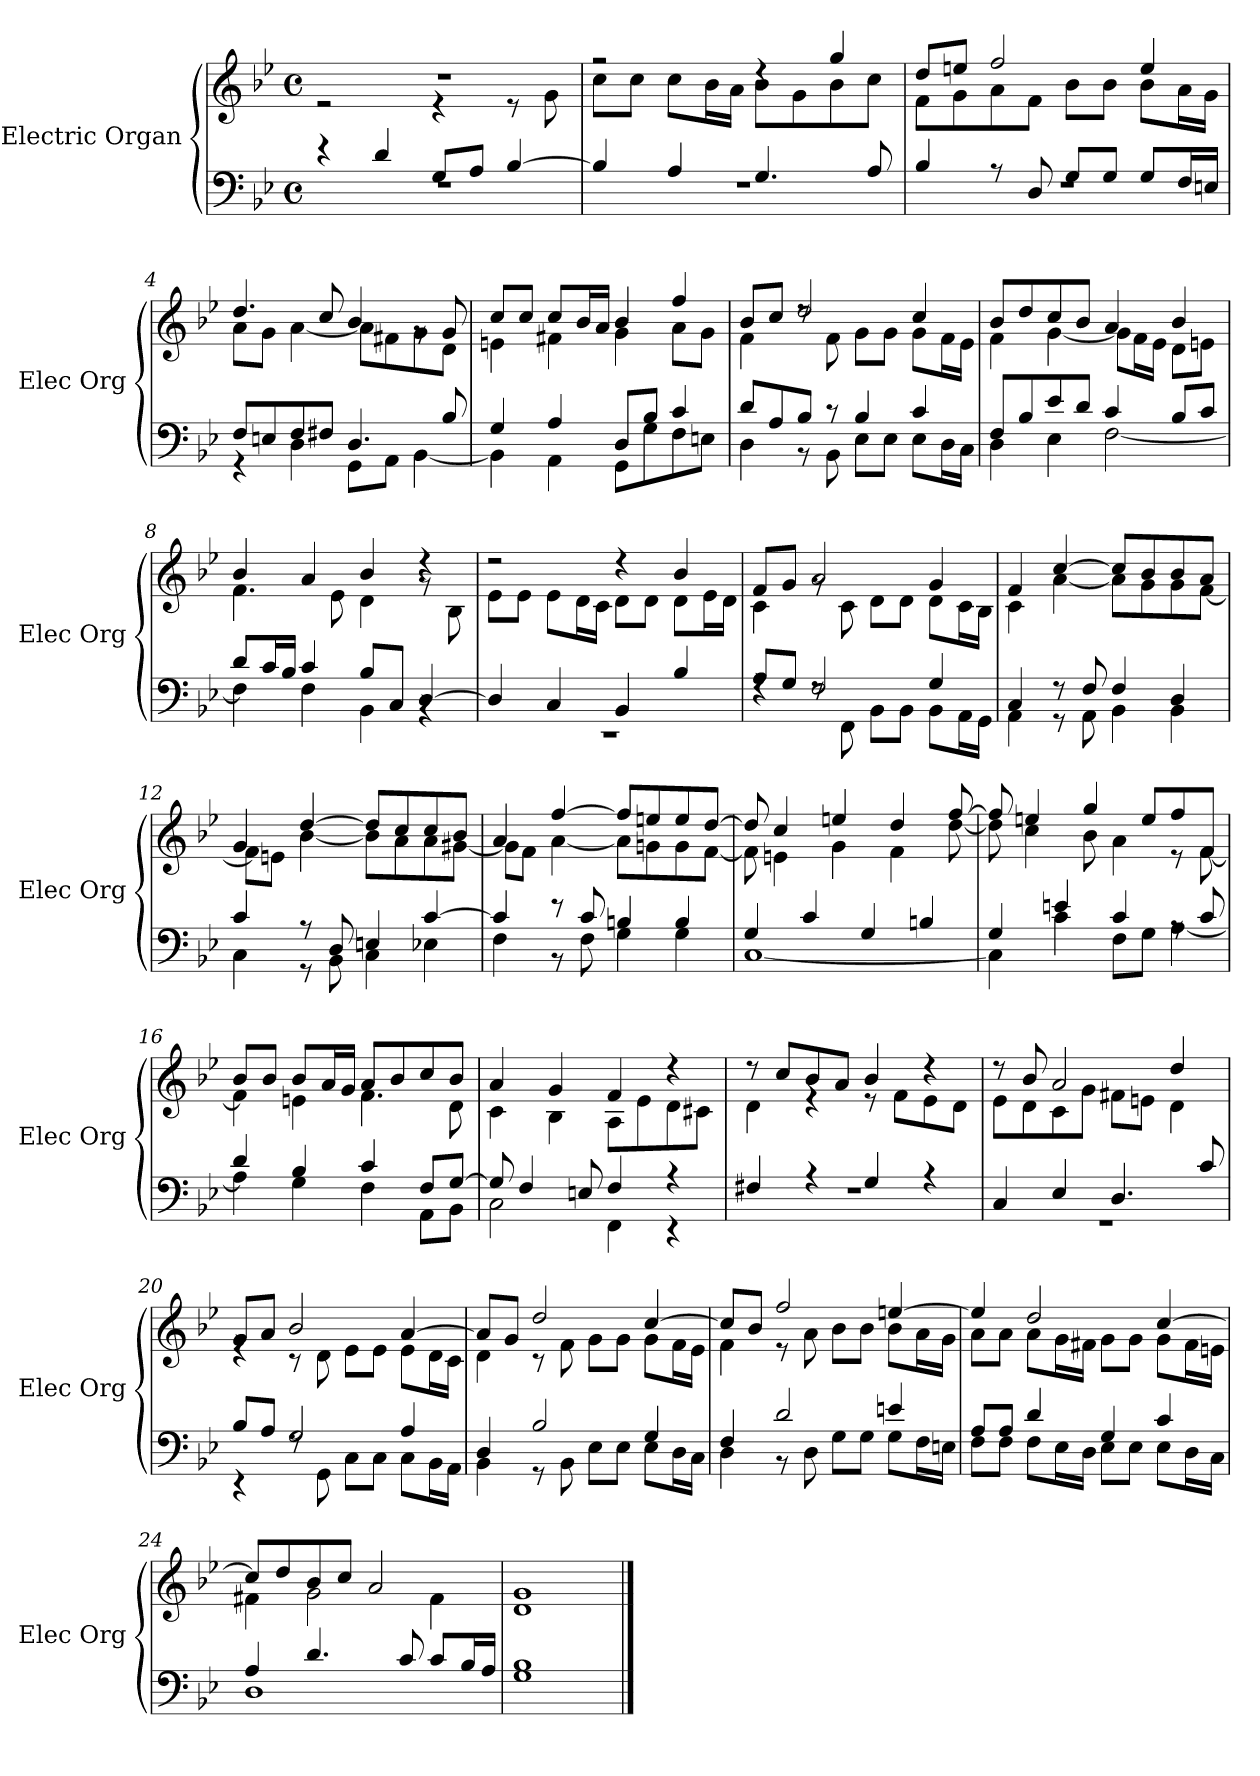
**kern	**kern
*part1	*part1
*staff2	*staff1
*I"Electric Organ	*
*I'Elec Org	*
*clefF4	*clefG2
*k[b-e-]	*k[b-e-]
*M4/4	*M4/4
*met(c)	*met(c)
=1	=1
*^	*^
4r	1rF	1r	2r
4d/	.	.	.
8G/L	.	.	4r
8A/J	.	.	.
[4B-/	.	.	8r
.	.	.	8g\
=2	=2	=2	=2
4B-/]	1rF	2rff	8cc\L
.	.	.	8cc\J
4A/	.	.	8cc\L
.	.	.	16b-\L
.	.	.	16a\JJ
4.G/	.	4rdd	8b-\L
.	.	.	8g\
.	.	4gg/	8b-\
8A/	.	.	8cc\J
=3	=3	=3	=3
4B-/	1rF	8dd/L	8f\L
.	.	8een/J	8g\
8r	.	2ff/	8a\
8D/	.	.	8f\J
8G/L	.	.	8b-\L
8G/J	.	.	8b-\J
8G/L	.	4ee/	8b-\L
16F/L	.	.	16a\L
16En/JJ	.	.	16g\JJ
=4	=4	=4	=4
8F/L	4r	4.dd/	8a\L
8En/	.	.	8g\J
8F/	4D\	.	[4a\
8F#X/J	.	8cc/	.
4.D/	8GG\L	4b-/	8a\L]
.	8AA\J	.	8f#X\
.	[4BB-\	8rg	8g\
8B-/	.	8g/	8d\J
=5	=5	=5	=5
4G/	4BB-\]	8cc/L	4en\
.	.	8cc/J	.
4A/	4AA\	8cc/L	4f#X\
.	.	16b-/L	.
.	.	16a/JJ	.
8D/L	8GG\L	4b-/	4g\
8B-/J	8G\	.	.
4c/	8F\	4ff/	8a\L
.	8En\J	.	8g\J
=6	=6	=6	=6
8d/L	4D\	8b-/L	4f\
8A/	.	8cc/J	.
8B-/J	8r	2dd/	8rdd
8r	8BB-\	.	8f\
4B-/	8E-\L	.	8g\L
.	8E-\J	.	8g\J
4c/	8E-\L	4cc/	8g\L
.	16D\L	.	16f\L
.	16C\JJ	.	16e-\JJ
!!LO:LB:g=z	!!
=7	=7	=7	=7
8F/L	4D\	8b-/L	4f\
8B-/	.	8dd/	.
8e-/	4E-\	8cc/	[4g\
8d/J	.	8b-/J	.
4c/	[2F\	4a/	8g\L]
.	.	.	16f\L
.	.	.	16e-\JJ
8B-/L	.	4b-/	8d\L
8c/J	.	.	8en\J
=8	=8	=8	=8
8d/L	4F\]	4b-/	4.f\
16c/L	.	.	.
16B-/JJ	.	.	.
4c/	4F\	4a/	.
.	.	.	8e-\
8B-/L	4BB-\	4b-/	4d\
8C/J	.	.	.
[4D/	4rBB	4r	8rg
.	.	.	8B-\
=9	=9	=9	=9
4D/]	1r	2r	8e-\L
.	.	.	8e-\J
4C/	.	.	8e-\L
.	.	.	16d\L
.	.	.	16c\JJ
4BB-/	.	4r	8d\L
.	.	.	8d\J
4B-/	.	4b-/	8d\L
.	.	.	16e-\L
.	.	.	16d\JJ
=10	=10	=10	=10
8A/L	4rF	8f/L	4c\
8G/J	.	8g/J	.
2F/	8rF	2a/	8rg
.	8FF\	.	8c\
.	8BB-\L	.	8d\L
.	8BB-\J	.	8d\J
4G/	8BB-\L	4g/	8d\L
.	16AA\L	.	16c\L
.	16GG\JJ	.	16B-\JJ
=11	=11	=11	=11
4C/	4AA\	4f/	4c\
8r	8r	[4cc/	[4a\
8F/	8AA\	.	.
4F/	4BB-\	8cc/L]	8a\L]
.	.	8b-/	8g\
4D/	4BB-\	8b-/	8g\
.	.	8a/J	[8f\J
=12	=12	=12	=12
4c/	4C\	4g/	8f\L]
.	.	.	8en\J
8r	8r	[4dd/	[4b-\
8D/	8BB-\	.	.
4En/	4C\	8dd/L]	8b-\L]
.	.	8cc/	8a\
[4c/	4E-X\	8cc/	8a\
.	.	8b-/J	[8g#X\J
!!LO:LB:g=z	!!
=13	=13	=13	=13
4c/]	4F\	4a/	8g#\L]
.	.	.	8f\J
8r	8r	[4ff/	[4a\
8c/	8F\	.	.
4Bn/	4G\	8ff/L]	8a\L]
.	.	8een/	8gn\
4B/	4G\	8ee/	8g\
.	.	[8dd/J	[8f\J
=14	=14	=14	=14
4G/	[1C	8dd/]	8f\]
.	.	4cc/	4en\
4c/	.	.	.
.	.	4een/	4g\
4G/	.	.	.
.	.	4dd/	4f\
4Bn/	.	.	.
.	.	[8ff/	[8dd\
=15	=15	=15	=15
4G/	4C\]	8ff/]	8dd\]
.	.	4een/	4cc\
4en/	4c\	.	.
.	.	4gg/	8b-\
4c/	8F\L	.	4a\
.	8G\J	8ee/L	.
8rA	[4A\	8ff/	8r
8c/	.	8f/J	[8f\
=16	=16	=16	=16
4d/	4A\]	8b-/L	4f\]
.	.	8b-/J	.
4B-/	4G\	8b-/L	4en\
.	.	16a/L	.
.	.	16g/JJ	.
4c/	4F\	8a/L	4.f\
.	.	8b-/	.
8F/L	8AA\L	8cc/	.
[8G/J	8BB-\J	8b-/J	8d\
=17	=17	=17	=17
8G/]	2C\	4a/	4c\
4F/	.	.	.
.	.	4g/	4B-\
8En/	.	.	.
4F/	4FF\	4f/	8A\L
.	.	.	8e-\
4r	4r	4r	8d\
.	.	.	8c#X\J
=18	=18	=18	=18
4F#X/	1rF	8r	4d\
.	.	8cc/L	.
4r	.	8b-/	4re
.	.	8a/J	.
4G/	.	4b-/	8re
.	.	.	8f\L
4r	.	4r	8e-\
.	.	.	8d\J
!!LO:LB:g=z	!!
=19	=19	=19	=19
4C/	1r	8r	8e-\L
.	.	8b-/	8d\
4E-/	.	2a/	8c\
.	.	.	8g\J
4.D/	.	.	8f#X\L
.	.	.	8en\J
.	.	4dd/	4d\
8c/	.	.	.
=20	=20	=20	=20
8B-/L	4r	8g/L	4re
8A/J	.	8a/J	.
2G/	8rF	2b-/	8r
.	8GG\	.	8d\
.	8C\L	.	8e-\L
.	8C\J	.	8e-\J
4A/	8C\L	[4a/	8e-\L
.	16BB-\L	.	16d\L
.	16AA\JJ	.	16c\JJ
=21	=21	=21	=21
4D/	4BB-\	8a/L]	4d\
.	.	8g/J	.
2B-/	8r	2dd/	8r
.	8BB-\	.	8f\
.	8E-\L	.	8g\L
.	8E-\J	.	8g\J
4G/	8E-\L	[4cc/	8g\L
.	16D\L	.	16f\L
.	16C\JJ	.	16e-\JJ
=22	=22	=22	=22
4F/	4D\	8cc/L]	4f\
.	.	8b-/J	.
2d/	8r	2ff/	8r
.	8D\	.	8a\
.	8G\L	.	8b-\L
.	8G\J	.	8b-\J
4en/	8G\L	[4een/	8b-\L
.	16F\L	.	16a\L
.	16En\JJ	.	16g\JJ
=23	=23	=23	=23
8A/L	8F\L	4ee/]	8a\L
8A/J	8F\J	.	8a\J
4d/	8F\L	2dd/	8a\L
.	16E-\L	.	16g\L
.	16D\JJ	.	16f#X\JJ
4G/	8E-\L	.	8g\L
.	8E-\J	.	8g\J
4c/	8E-\L	[4cc/	8g\L
.	16D\L	.	16f#\L
.	16C\JJ	.	16en\JJ
=24	=24	=24	=24
4A/	1D	8cc/L]	4f#X\
.	.	8dd/	.
4.d/	.	8b-/	2g\
.	.	8cc/J	.
.	.	2a/	.
8c/	.	.	.
8c/L	.	.	4f#\
16B-/L	.	.	.
16A/JJ	.	.	.
=25	=25	=25	=25
1B-	1G	1g	1d
*v	*v	*	*
*	*v	*v
==	==
*-	*-
